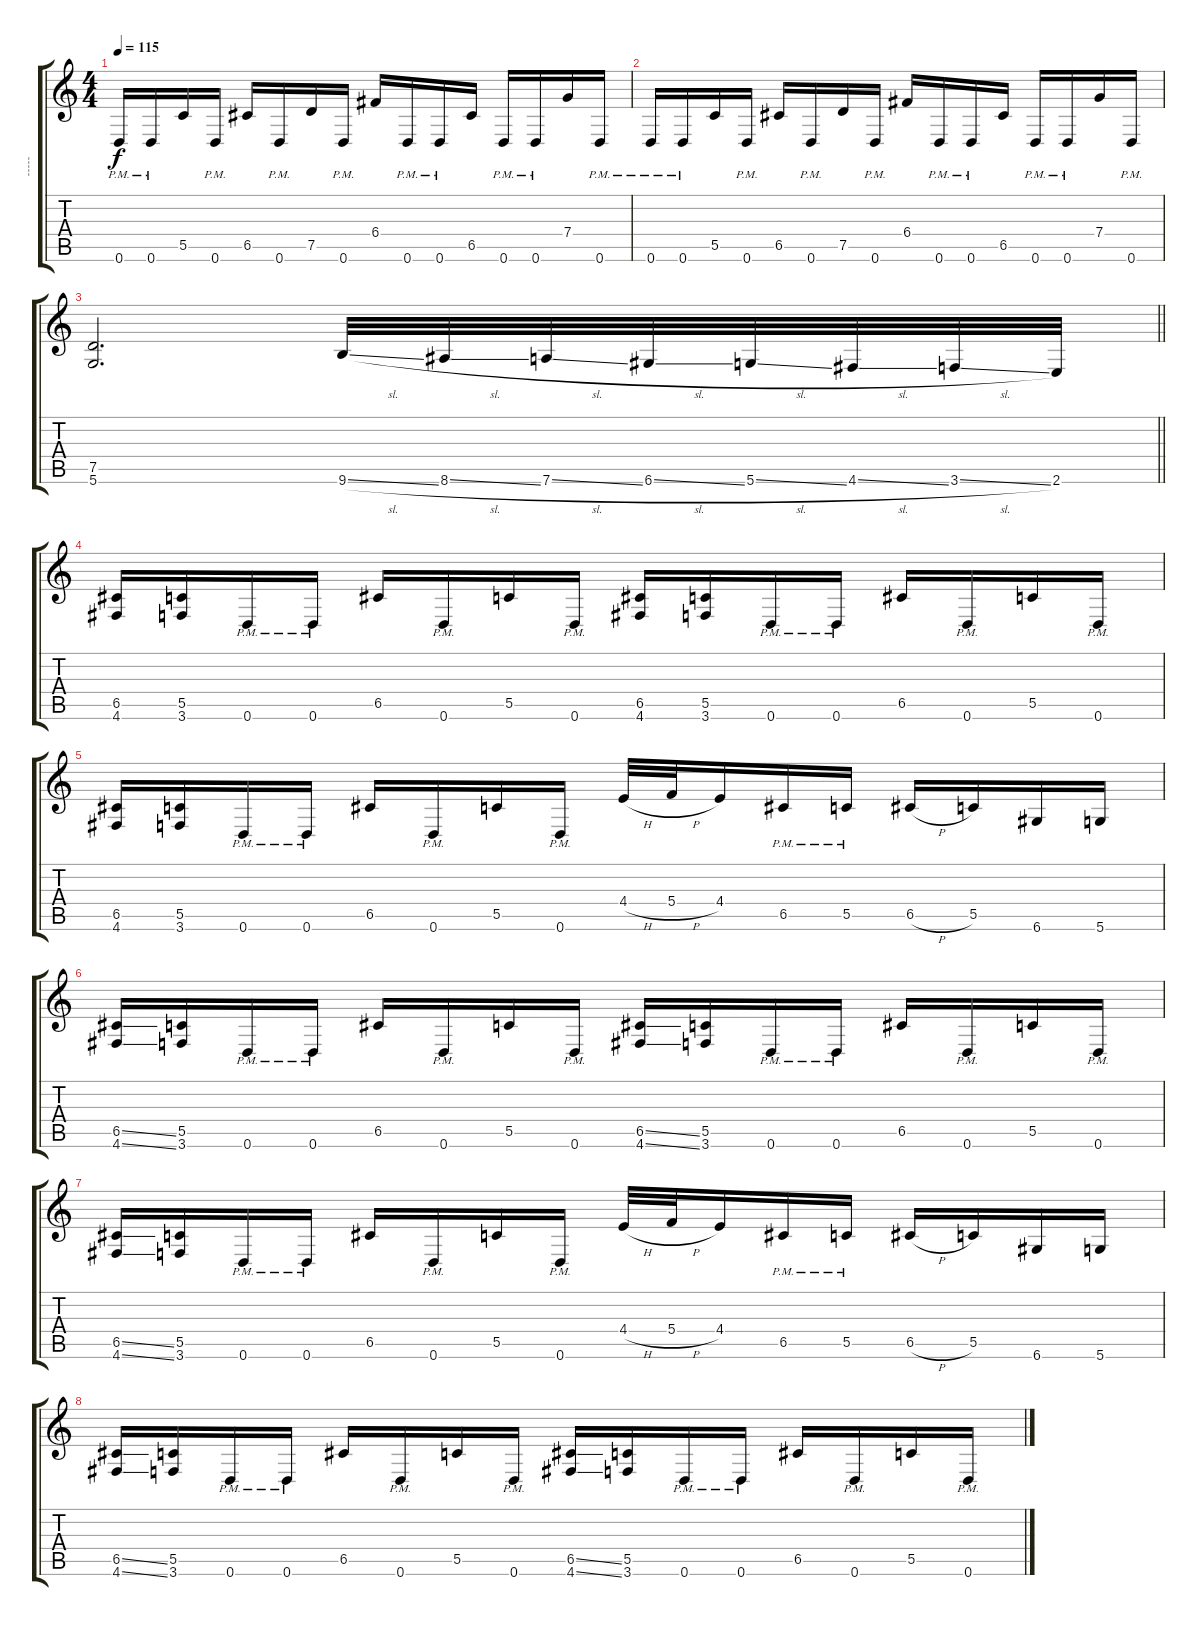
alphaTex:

\track ("-----" "-----") {instrument distortionguitar}
\staff {score tabs}
\tuning (D4 A3 F3 C3 G2 D2) {hide}
\ts (4 4)
\tempo 115
\clef g2
\ks c
0.6{pm}.16{dy f} 0.6{pm}.16 5.5.16 0.6{pm}.16 6.5.16 0.6{pm}.16 7.5.16 0.6{pm}.16 6.4.16 0.6{pm}.16 0.6{pm}.16 6.5.16 0.6{pm}.16 0.6{pm}.16 7.4.16 0.6{pm}.16 |
0.6{pm}.16 0.6{pm}.16 5.5.16 0.6{pm}.16 6.5.16 0.6{pm}.16 7.5.16 0.6{pm}.16 6.4.16 0.6{pm}.16 0.6{pm}.16 6.5.16 0.6{pm}.16 0.6{pm}.16 7.4.16 0.6{pm}.16 |
\barLineRight lightlight
(7.5 5.6).2{d} 9.6{sl}.32 8.6{sl}.32 7.6{sl}.32 6.6{sl}.32 5.6{sl}.32 4.6{sl}.32 3.6{sl}.32 2.6.32 |
\section ("" "")
(6.5 4.6).16 (5.5 3.6).16 0.6{pm}.16 0.6{pm}.16 6.5.16 0.6{pm}.16 5.5.16 0.6{pm}.16 (6.5 4.6).16 (5.5 3.6).16 0.6{pm}.16 0.6{pm}.16 6.5.16 0.6{pm}.16 5.5.16 0.6{pm}.16 |
(6.5 4.6).16 (5.5 3.6).16 0.6{pm}.16 0.6{pm}.16 6.5.16 0.6{pm}.16 5.5.16 0.6{pm}.16 4.4{h}.32 5.4{h}.32 4.4.16 6.5{pm}.16 5.5{pm}.16 6.5{h}.16 5.5.16 6.6.16 5.6.16 |
(6.5{ss} 4.6{ss}).16 (5.5 3.6).16 0.6{pm}.16 0.6{pm}.16 6.5.16 0.6{pm}.16 5.5.16 0.6{pm}.16 (6.5{ss} 4.6{ss}).16 (5.5 3.6).16 0.6{pm}.16 0.6{pm}.16 6.5.16 0.6{pm}.16 5.5.16 0.6{pm}.16 |
(6.5{ss} 4.6{ss}).16 (5.5 3.6).16 0.6{pm}.16 0.6{pm}.16 6.5.16 0.6{pm}.16 5.5.16 0.6{pm}.16 4.4{h}.32 5.4{h}.32 4.4.16 6.5{pm}.16 5.5{pm}.16 6.5{h}.16 5.5.16 6.6.16 5.6.16 |
(6.5{ss} 4.6{ss}).16 (5.5 3.6).16 0.6{pm}.16 0.6{pm}.16 6.5.16 0.6{pm}.16 5.5.16 0.6{pm}.16 (6.5{ss} 4.6{ss}).16 (5.5 3.6).16 0.6{pm}.16 0.6{pm}.16 6.5.16 0.6{pm}.16 5.5.16 0.6{pm}.16
